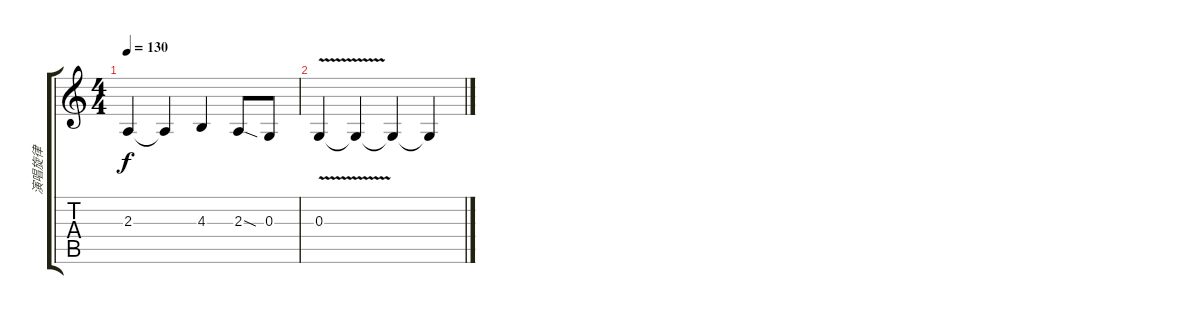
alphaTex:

\track ("演唱旋律" "演唱旋律") {instrument sopranosax}
\staff {score tabs}
\tuning (E4 B3 G3 D3 A2 D2) {hide}
\ts (4 4)
\tempo 130
\clef g2
\ks c
2.3{t}.4{dy f} 2.3{t}.4 4.3.4 2.3{sod}.8 0.3.8 |
0.3{v}.4 0.3{t}.4 0.3{t}.4 0.3{t}.4
